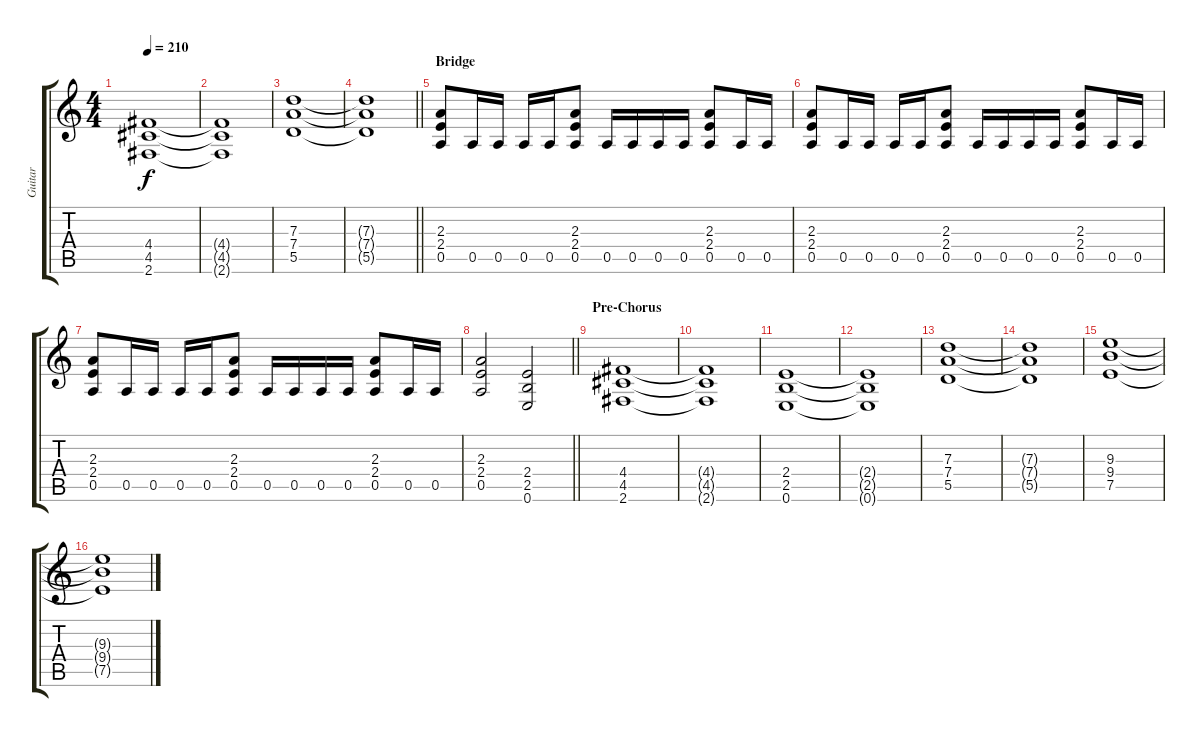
\track ("Guitar" "Guitar") {instrument distortionguitar}
\staff {score tabs}
\tuning (E4 B3 G3 D3 A2 E2) {hide}
\ts (4 4)
\tempo 210
\clef g2
\ks c
(4.4 4.5 2.6).1{dy f} |
(4.4{t} 4.5{t} 2.6{t}).1 |
(7.3 7.4 5.5).1 |
\barLineRight lightlight
(7.3{t} 7.4{t} 5.5{t}).1 |
\section ("" "Bridge")
(2.3 2.4 0.5).8 0.5.16 0.5.16 0.5.16 0.5.16 (2.3 2.4 0.5).8 0.5.16 0.5.16 0.5.16 0.5.16 (2.3 2.4 0.5).8 0.5.16 0.5.16 |
(2.3 2.4 0.5).8 0.5.16 0.5.16 0.5.16 0.5.16 (2.3 2.4 0.5).8 0.5.16 0.5.16 0.5.16 0.5.16 (2.3 2.4 0.5).8 0.5.16 0.5.16 |
(2.3 2.4 0.5).8 0.5.16 0.5.16 0.5.16 0.5.16 (2.3 2.4 0.5).8 0.5.16 0.5.16 0.5.16 0.5.16 (2.3 2.4 0.5).8 0.5.16 0.5.16 |
\barLineRight lightlight
(2.3 2.4 0.5).2 (2.4 2.5 0.6).2 |
\section ("" "Pre-Chorus")
(4.4 4.5 2.6).1 |
(4.4{t} 4.5{t} 2.6{t}).1 |
(2.4 2.5 0.6).1 |
(2.4{t} 2.5{t} 0.6{t}).1 |
(7.3 7.4 5.5).1 |
(7.3{t} 7.4{t} 5.5{t}).1 |
(9.3 9.4 7.5).1 |
(9.3{t} 9.4{t} 7.5{t}).1
